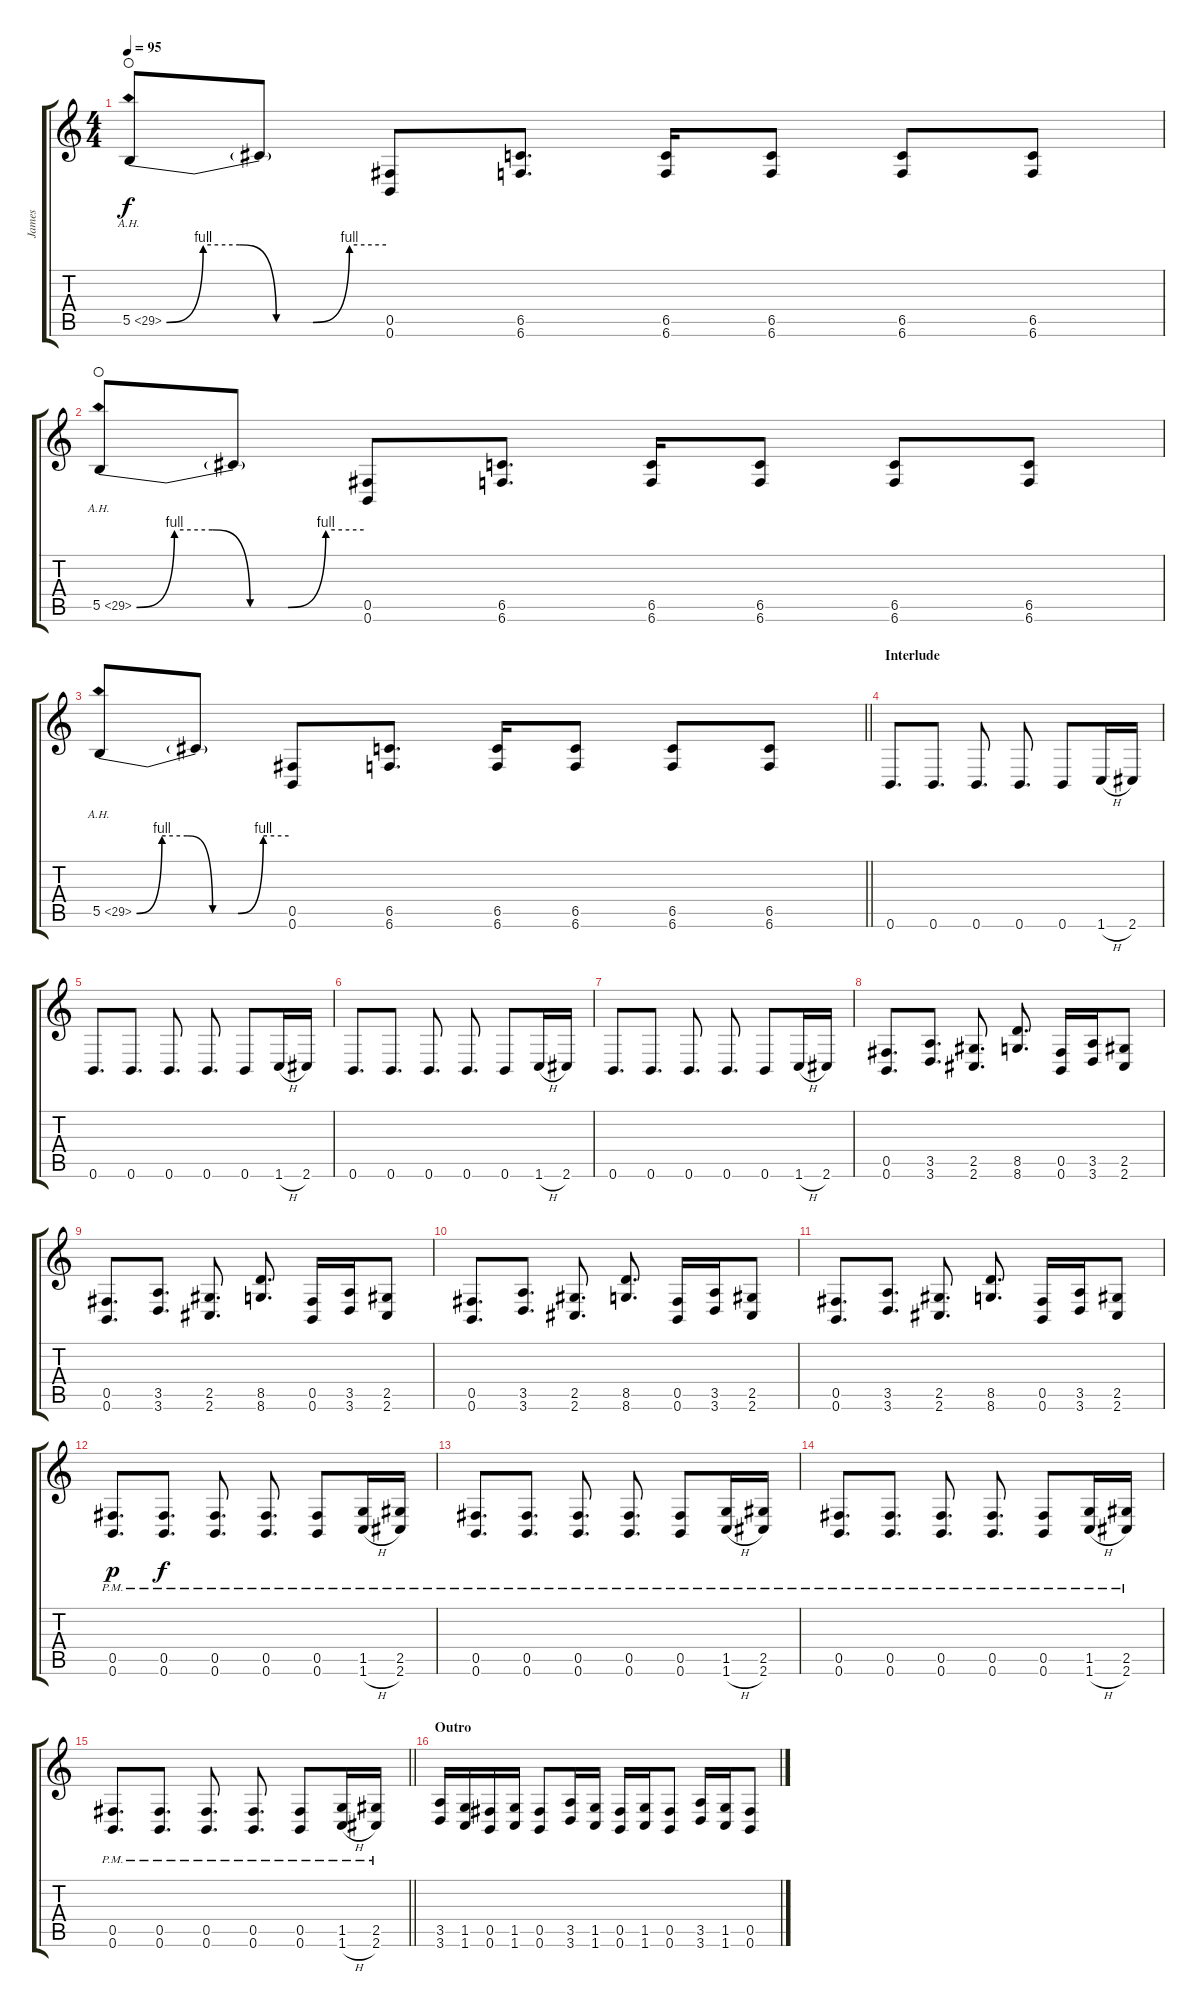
\track ("James " "James ") {instrument distortionguitar}
\staff {score tabs}
\tuning (Db4 Ab3 E3 B2 Gb2 B1) {hide}
\ts (4 4)
\tempo 95
\clef g2
\ks c
5.5{be (custom 0 0 10 4 20 4 30 0 40 0 50 4 60 4) ah 24}.8{dy f waho} 5.5{t}.8 (0.5 0.6).8 (6.5 6.6).8{d} (6.5 6.6).16 (6.5 6.6).8 (6.5 6.6).8 (6.5 6.6).8 |
5.5{be (custom 0 0 10 4 20 4 30 0 40 0 50 4 60 4) ah 24}.8{waho} 5.5{t}.8 (0.5 0.6).8 (6.5 6.6).8{d} (6.5 6.6).16 (6.5 6.6).8 (6.5 6.6).8 (6.5 6.6).8 |
\barLineRight lightlight
5.5{be (custom 0 0 10 4 20 4 30 0 40 0 50 4 60 4) ah 24}.8 5.5{t}.8 (0.5 0.6).8 (6.5 6.6).8{d} (6.5 6.6).16 (6.5 6.6).8 (6.5 6.6).8 (6.5 6.6).8 |
\section ("" "Interlude")
0.6.8{d} 0.6.8{d} 0.6.8{d} 0.6.8{d} 0.6.8 1.6{h}.16 2.6.16 |
0.6.8{d} 0.6.8{d} 0.6.8{d} 0.6.8{d} 0.6.8 1.6{h}.16 2.6.16 |
0.6.8{d} 0.6.8{d} 0.6.8{d} 0.6.8{d} 0.6.8 1.6{h}.16 2.6.16 |
0.6.8{d} 0.6.8{d} 0.6.8{d} 0.6.8{d} 0.6.8 1.6{h}.16 2.6.16 |
(0.5 0.6).8{d} (3.5 3.6).8{d} (2.5 2.6).8{d} (8.5 8.6).8{d} (0.5 0.6).16 (3.5 3.6).16 (2.5 2.6).8 |
(0.5 0.6).8{d} (3.5 3.6).8{d} (2.5 2.6).8{d} (8.5 8.6).8{d} (0.5 0.6).16 (3.5 3.6).16 (2.5 2.6).8 |
(0.5 0.6).8{d} (3.5 3.6).8{d} (2.5 2.6).8{d} (8.5 8.6).8{d} (0.5 0.6).16 (3.5 3.6).16 (2.5 2.6).8 |
(0.5 0.6).8{d} (3.5 3.6).8{d} (2.5 2.6).8{d} (8.5 8.6).8{d} (0.5 0.6).16 (3.5 3.6).16 (2.5 2.6).8 |
(0.5{pm} 0.6{pm}).8{d dy p} (0.5{pm} 0.6{pm}).8{d dy f} (0.5{pm} 0.6{pm}).8{d} (0.5{pm} 0.6{pm}).8{d} (0.5{pm} 0.6{pm}).8 (1.5{pm} 1.6{h pm}).16 (2.5{pm} 2.6{pm}).16 |
(0.5{pm} 0.6{pm}).8{d} (0.5{pm} 0.6{pm}).8{d} (0.5{pm} 0.6{pm}).8{d} (0.5{pm} 0.6{pm}).8{d} (0.5{pm} 0.6{pm}).8 (1.5{pm} 1.6{h pm}).16 (2.5{pm} 2.6{pm}).16 |
(0.5{pm} 0.6{pm}).8{d} (0.5{pm} 0.6{pm}).8{d} (0.5{pm} 0.6{pm}).8{d} (0.5{pm} 0.6{pm}).8{d} (0.5{pm} 0.6{pm}).8 (1.5{pm} 1.6{h pm}).16 (2.5{pm} 2.6{pm}).16 |
\barLineRight lightlight
(0.5{pm} 0.6{pm}).8{d} (0.5{pm} 0.6{pm}).8{d} (0.5{pm} 0.6{pm}).8{d} (0.5{pm} 0.6{pm}).8{d} (0.5{pm} 0.6{pm}).8 (1.5{pm} 1.6{h pm}).16 (2.5{pm} 2.6{pm}).16 |
\section ("" "Outro")
(3.5 3.6).16 (1.5 1.6).16 (0.5 0.6).16 (1.5 1.6).16 (0.5 0.6).8 (3.5 3.6).16 (1.5 1.6).16 (0.5 0.6).16 (1.5 1.6).16 (0.5 0.6).8 (3.5 3.6).16 (1.5 1.6).16 (0.5 0.6).8
